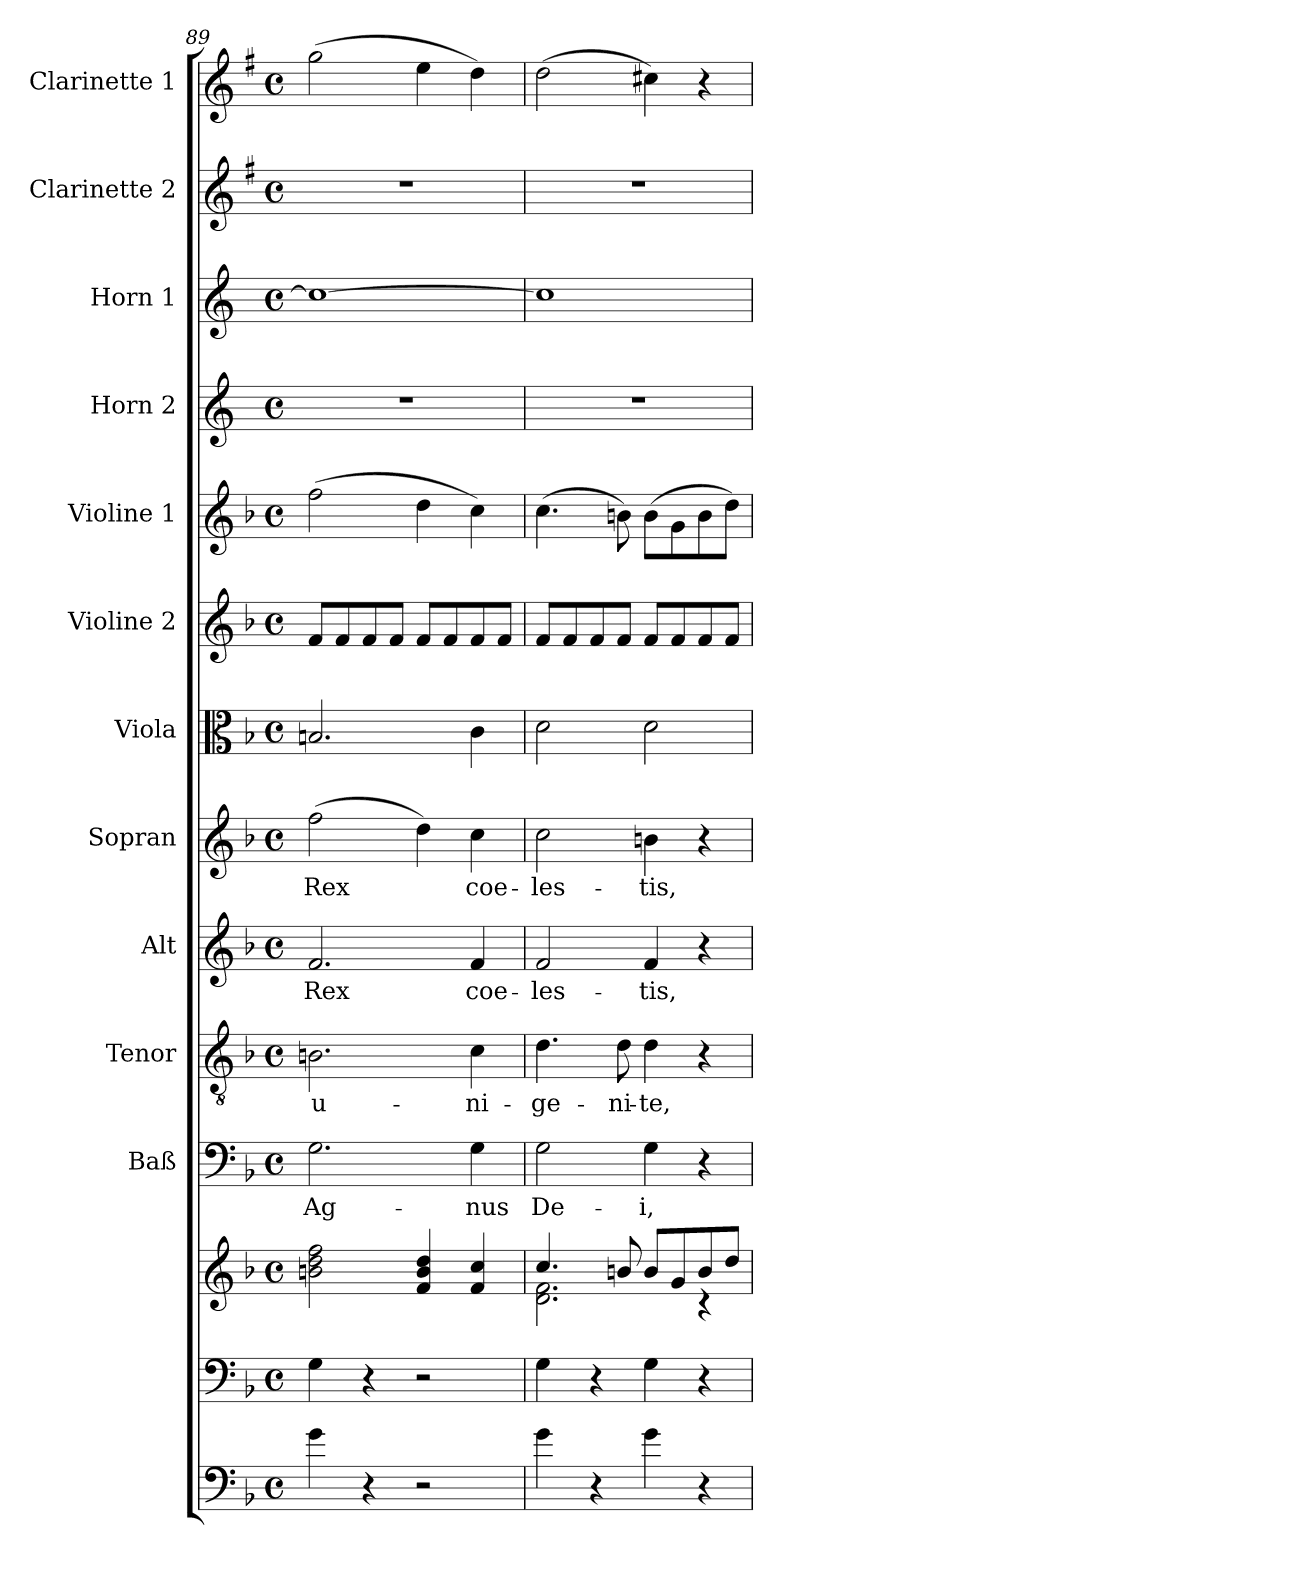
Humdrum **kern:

**kern	**kern	**kern	**kern	**text	**kern	**text	**kern	**text	**kern	**text	**kern	**kern	**kern	**kern	**kern	**kern	**kern
*part13	*part12	*part12	*part11	*part11	*part10	*part10	*part9	*part9	*part8	*part8	*part7	*part6	*part5	*part4	*part3	*part2	*part1
*staff14	*staff13	*staff12	*staff11	*staff11	*staff10	*staff10	*staff9	*staff9	*staff8	*staff8	*staff7	*staff6	*staff5	*staff4	*staff3	*staff2	*staff1
*	*	*	*I"Baß	*	*I"Tenor	*	*I"Alt	*	*I"Sopran	*	*I"Viola	*I"Violine 2	*I"Violine 1	*I"Horn 2	*I"Horn 1	*I"Clarinette 2	*I"Clarinette 1
*	*	*	*I'Baß	*	*I'Ten	*	*I'Alt	*	*I'Sop	*	*I'Vla.	*I'Vln. 2	*I'Vln. 1	*I'Hrn. 2	*I'Hrn. 1	*	*
*clefF4	*clefF4	*clefG2	*clefF4	*	*clefGv2	*	*clefG2	*	*clefG2	*	*clefC3	*clefG2	*clefG2	*clefG2	*clefG2	*clefG2	*clefG2
*ITrd7c12	*	*	*	*	*	*	*	*	*	*	*	*	*	*ITrd4c7	*ITrd4c7	*ITrd1c2	*ITrd1c2
*k[b-]	*k[b-]	*k[b-]	*k[b-]	*	*k[b-]	*	*k[b-]	*	*k[b-]	*	*k[b-]	*k[b-]	*k[b-]	*k[b-]	*k[b-]	*k[b-]	*k[b-]
*F:	*F:	*F:	*F:	*	*F:	*	*F:	*	*F:	*	*F:	*F:	*F:	*F:	*F:	*F:	*F:
*M4/4	*M4/4	*M4/4	*M4/4	*	*M4/4	*	*M4/4	*	*M4/4	*	*M4/4	*M4/4	*M4/4	*M4/4	*M4/4	*M4/4	*M4/4
*met(c)	*met(c)	*met(c)	*met(c)	*	*met(c)	*	*met(c)	*	*met(c)	*	*met(c)	*met(c)	*met(c)	*met(c)	*met(c)	*met(c)	*met(c)
=89	=89	=89	=89	=89	=89	=89	=89	=89	=89	=89	=89	=89	=89	=89	=89	=89	=89
!	!	!	!	!LO:LY:b	!	!LO:LY:b	!	!LO:LY:b	!	!LO:LY:b	!	!	!	!	!	!	!
4G\	4G\	2bn\ 2dd\ 2ff\	2.G\	Ag-	2.Bn\	u-	2.f/	Rex	(>2ff\	Rex	2.Bn/	8f/L	(>2ff\	1r	1f_	1r	(>2ff\
.	.	.	.	.	.	.	.	.	.	.	.	8f/	.	.	.	.	.
4r	4r	.	.	.	.	.	.	.	.	.	.	8f/	.	.	.	.	.
.	.	.	.	.	.	.	.	.	.	.	.	8f/J	.	.	.	.	.
2r	2r	4f/ 4b/ 4dd/	.	.	.	.	.	.	4dd\)	.	.	8f/L	4dd\	.	.	.	4dd\
.	.	.	.	.	.	.	.	.	.	.	.	8f/	.	.	.	.	.
!	!	!	!	!LO:LY:b	!	!LO:LY:b	!	!LO:LY:b	!	!LO:LY:b	!	!	!	!	!	!	!
.	.	4f/ 4cc/	4G\	-nus	4c\	-ni-	4f/	coe-	4cc\	coe-	4c\	8f/	4cc\)	.	.	.	4cc\)
.	.	.	.	.	.	.	.	.	.	.	.	8f/J	.	.	.	.	.
!!LO:PB:g=z
=90	=90	=90	=90	=90	=90	=90	=90	=90	=90	=90	=90	=90	=90	=90	=90	=90	=90
*	*	*^	*	*	*	*	*	*	*	*	*	*	*	*	*	*	*
!	!	!	!	!	!LO:LY:b	!	!LO:LY:b	!	!LO:LY:b	!	!LO:LY:b	!	!	!	!	!	!	!
4G\	4G\	4.cc/	2.d\ 2.f\	2G\	De-	4.d\	-ge-	2f/	-les-	2cc\	-les-	2d\	8f/L	(>4.cc\	1r	1f]	1r	(>2cc\
.	.	.	.	.	.	.	.	.	.	.	.	.	8f/	.	.	.	.	.
4r	4r	.	.	.	.	.	.	.	.	.	.	.	8f/	.	.	.	.	.
!	!	!	!	!	!	!	!LO:LY:b	!	!	!	!	!	!	!	!	!	!	!
.	.	8bn/	.	.	.	8d\	-ni-	.	.	.	.	.	8f/J	8bn\)	.	.	.	.
!	!	!	!	!	!LO:LY:b	!	!LO:LY:b	!	!LO:LY:b	!	!LO:LY:b	!	!	!	!	!	!	!
4G\	4G\	8b/L	.	4G\	-i,	4d\	-te,	4f/	-tis,	4bn\	-tis,	2d\	8f/L	(>8b\L	.	.	.	4bn\)
.	.	8g/	.	.	.	.	.	.	.	.	.	.	8f/	8g\	.	.	.	.
4r	4r	8b/	4rc	4r	.	4r	.	4r	.	4r	.	.	8f/	8b\	.	.	.	4r
.	.	8dd/J	.	.	.	.	.	.	.	.	.	.	8f/J	8dd\J)	.	.	.	.
*	*	*v	*v	*	*	*	*	*	*	*	*	*	*	*	*	*	*	*
=	=	=	=	=	=	=	=	=	=	=	=	=	=	=	=	=	=
*-	*-	*-	*-	*-	*-	*-	*-	*-	*-	*-	*-	*-	*-	*-	*-	*-	*-
